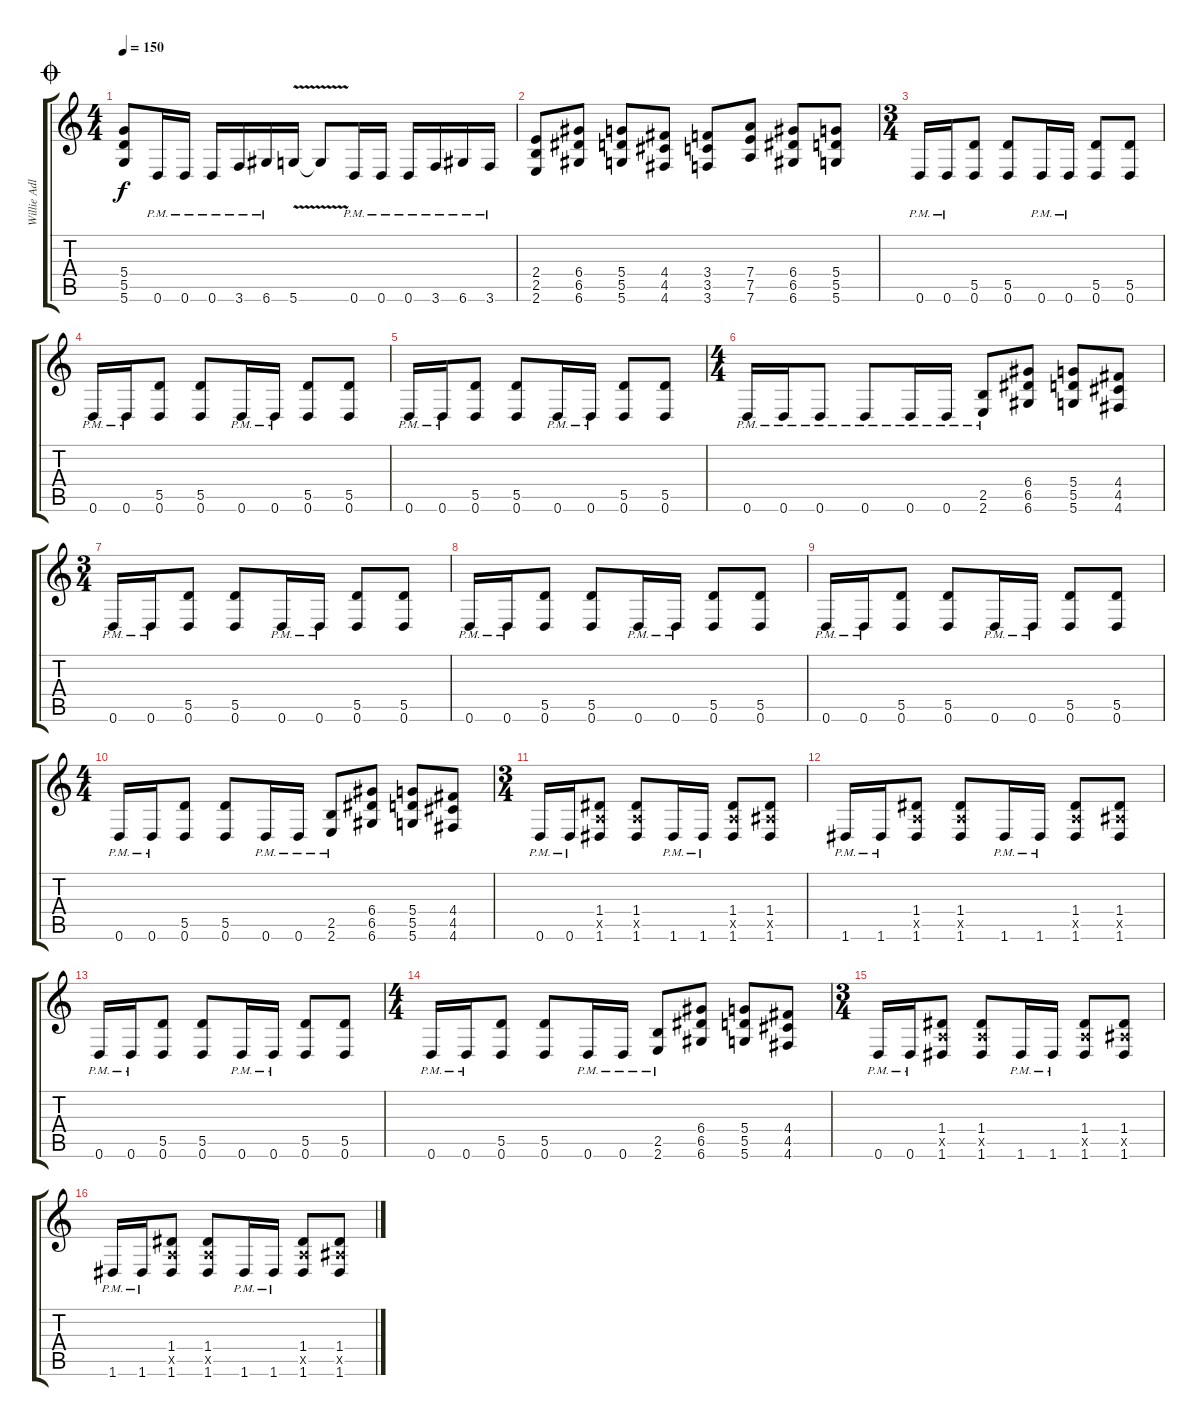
\track ("Willie Adler" "Willie Adl") {instrument distortionguitar}
\staff {score tabs}
\tuning (E4 B3 G3 D3 A2 D2) {hide}
\ts (4 4)
\jump coda
\tempo 150
\clef g2
\ks c
(5.4 5.5 5.6).8{dy f} 0.6{pm}.16 0.6{pm}.16 0.6{pm}.16 3.6{pm}.16 6.6{pm}.16 5.6{v}.16 5.6{t}.8 0.6{pm}.16 0.6{pm}.16 0.6{pm}.16 3.6{pm}.16 6.6{pm}.16 3.6{pm}.16 |
(2.4 2.5 2.6).8 (6.4 6.5 6.6).8 (5.4 5.5 5.6).8 (4.4 4.5 4.6).8 (3.4 3.5 3.6).8 (7.4 7.5 7.6).8 (6.4 6.5 6.6).8 (5.4 5.5 5.6).8 |
\ts (3 4)
0.6{pm}.16 0.6{pm}.16 (5.5 0.6).8 (5.5 0.6).8 0.6{pm}.16 0.6{pm}.16 (5.5 0.6).8 (5.5 0.6).8 |
0.6{pm}.16 0.6{pm}.16 (5.5 0.6).8 (5.5 0.6).8 0.6{pm}.16 0.6{pm}.16 (5.5 0.6).8 (5.5 0.6).8 |
0.6{pm}.16 0.6{pm}.16 (5.5 0.6).8 (5.5 0.6).8 0.6{pm}.16 0.6{pm}.16 (5.5 0.6).8 (5.5 0.6).8 |
\ts (4 4)
0.6{pm}.16 0.6{pm}.16 0.6{pm}.8 0.6{pm}.8 0.6{pm}.16 0.6{pm}.16 (2.5{pm} 2.6{pm}).8 (6.4 6.5 6.6).8 (5.4 5.5 5.6).8 (4.4 4.5 4.6).8 |
\ts (3 4)
0.6{pm}.16 0.6{pm}.16 (5.5 0.6).8 (5.5 0.6).8 0.6{pm}.16 0.6{pm}.16 (5.5 0.6).8 (5.5 0.6).8 |
0.6{pm}.16 0.6{pm}.16 (5.5 0.6).8 (5.5 0.6).8 0.6{pm}.16 0.6{pm}.16 (5.5 0.6).8 (5.5 0.6).8 |
0.6{pm}.16 0.6{pm}.16 (5.5 0.6).8 (5.5 0.6).8 0.6{pm}.16 0.6{pm}.16 (5.5 0.6).8 (5.5 0.6).8 |
\ts (4 4)
0.6{pm}.16 0.6{pm}.16 (5.5 0.6).8 (5.5 0.6).8 0.6{pm}.16 0.6{pm}.16 (2.5{pm} 2.6{pm}).8 (6.4 6.5 6.6).8 (5.4 5.5 5.6).8 (4.4 4.5 4.6).8 |
\ts (3 4)
0.6{pm}.16 0.6{pm}.16 (1.4 0.5{x} 1.6).8 (1.4 0.5{x} 1.6).8 1.6{pm}.16 1.6{pm}.16 (1.4 0.5{x} 1.6).8 (1.4 1.5{x} 1.6).8 |
1.6{pm}.16 1.6{pm}.16 (1.4 0.5{x} 1.6).8 (1.4 0.5{x} 1.6).8 1.6{pm}.16 1.6{pm}.16 (1.4 0.5{x} 1.6).8 (1.4 1.5{x} 1.6).8 |
0.6{pm}.16 0.6{pm}.16 (5.5 0.6).8 (5.5 0.6).8 0.6{pm}.16 0.6{pm}.16 (5.5 0.6).8 (5.5 0.6).8 |
\ts (4 4)
0.6{pm}.16 0.6{pm}.16 (5.5 0.6).8 (5.5 0.6).8 0.6{pm}.16 0.6{pm}.16 (2.5{pm} 2.6{pm}).8 (6.4 6.5 6.6).8 (5.4 5.5 5.6).8 (4.4 4.5 4.6).8 |
\ts (3 4)
0.6{pm}.16 0.6{pm}.16 (1.4 0.5{x} 1.6).8 (1.4 0.5{x} 1.6).8 1.6{pm}.16 1.6{pm}.16 (1.4 0.5{x} 1.6).8 (1.4 1.5{x} 1.6).8 |
1.6{pm}.16 1.6{pm}.16 (1.4 0.5{x} 1.6).8 (1.4 0.5{x} 1.6).8 1.6{pm}.16 1.6{pm}.16 (1.4 0.5{x} 1.6).8 (1.4 1.5{x} 1.6).8
